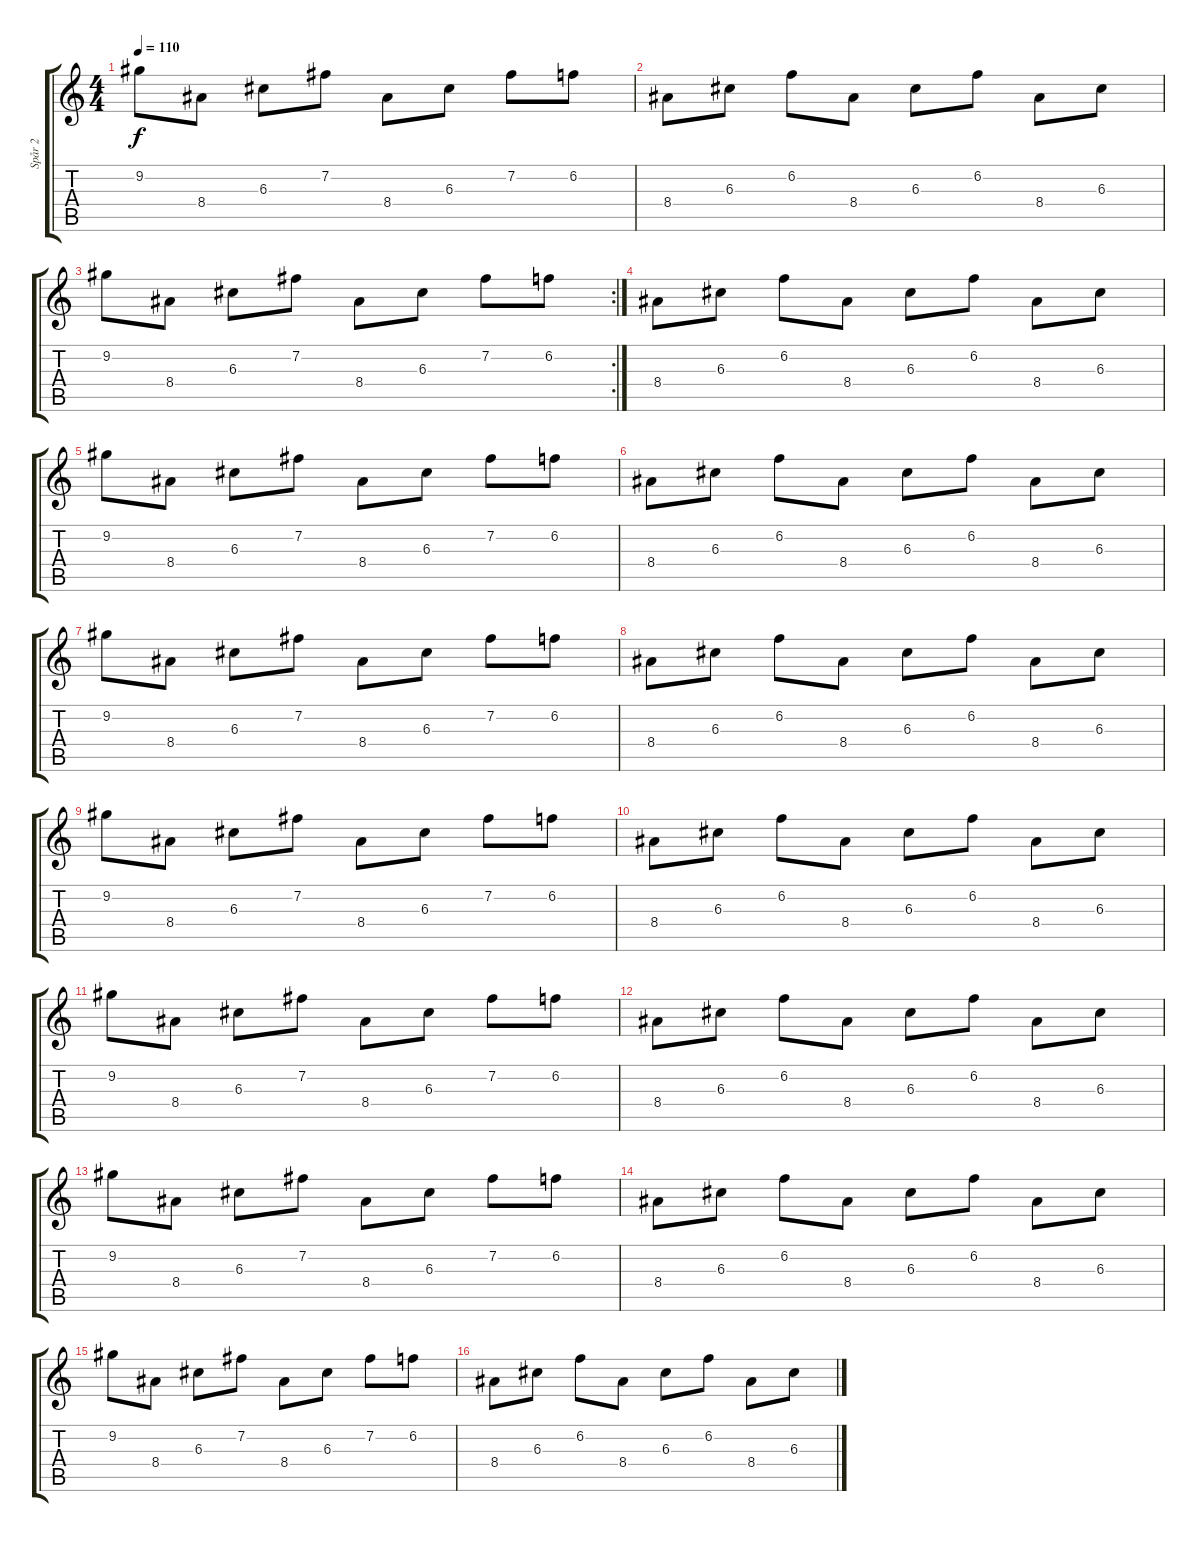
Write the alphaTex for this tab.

\track ("Spår 2" "Spår 2") {instrument distortionguitar}
\staff {score tabs}
\tuning (E4 B3 G3 D3 A2 D2) {hide}
\ts (4 4)
\tempo 110
\clef g2
\ks c
9.2.8{dy f} 8.4.8 6.3.8 7.2.8 8.4.8 6.3.8 7.2.8 6.2.8 |
8.4.8{instrument electricguitarclean} 6.3.8 6.2.8 8.4.8 6.3.8 6.2.8 8.4.8 6.3.8 |
\rc 2
9.2.8 8.4.8 6.3.8 7.2.8 8.4.8 6.3.8 7.2.8 6.2.8 |
8.4.8{instrument electricguitarclean} 6.3.8 6.2.8 8.4.8 6.3.8 6.2.8 8.4.8 6.3.8 |
9.2.8 8.4.8 6.3.8 7.2.8 8.4.8 6.3.8 7.2.8 6.2.8 |
8.4.8{instrument electricguitarclean} 6.3.8 6.2.8 8.4.8 6.3.8 6.2.8 8.4.8 6.3.8 |
9.2.8 8.4.8 6.3.8 7.2.8 8.4.8 6.3.8 7.2.8 6.2.8 |
8.4.8{instrument electricguitarclean} 6.3.8 6.2.8 8.4.8 6.3.8 6.2.8 8.4.8 6.3.8 |
9.2.8 8.4.8 6.3.8 7.2.8 8.4.8 6.3.8 7.2.8 6.2.8 |
8.4.8{instrument electricguitarclean} 6.3.8 6.2.8 8.4.8 6.3.8 6.2.8 8.4.8 6.3.8 |
9.2.8 8.4.8 6.3.8 7.2.8 8.4.8 6.3.8 7.2.8 6.2.8 |
8.4.8{instrument electricguitarclean} 6.3.8 6.2.8 8.4.8 6.3.8 6.2.8 8.4.8 6.3.8 |
9.2.8 8.4.8 6.3.8 7.2.8 8.4.8 6.3.8 7.2.8 6.2.8 |
8.4.8{instrument electricguitarclean} 6.3.8 6.2.8 8.4.8 6.3.8 6.2.8 8.4.8 6.3.8 |
9.2.8 8.4.8 6.3.8 7.2.8 8.4.8 6.3.8 7.2.8 6.2.8 |
8.4.8{instrument electricguitarclean} 6.3.8 6.2.8 8.4.8 6.3.8 6.2.8 8.4.8 6.3.8
